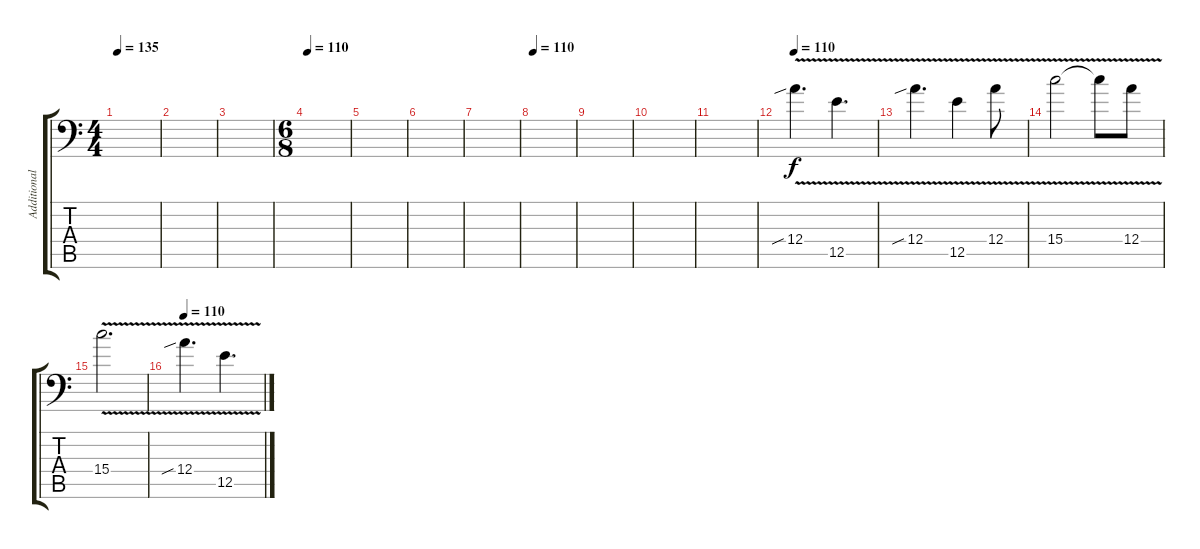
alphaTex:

\track ("Additional Guitar" "Additional") {instrument overdrivenguitar}
\staff {score tabs}
\tuning (B3 Gb3 D3 A2 E2 A1) {hide}
\ts (4 4)
\tempo 135
\clef f4
\ks c
|
|
|
\ts (6 8)
\tempo 110
|
|
|
|
\tempo 110
|
|
|
|
\tempo 110
12.4{v sib}.4{d volume 10} 12.5{v}.4{d} |
12.4{v sib}.4{d} 12.5{v}.4 12.4{v}.8 |
15.4{v}.2 15.4{t}.8 12.4{v}.8 |
15.4{v}.2{d} |
\tempo 110
12.4{v sib}.4{d} 12.5{v}.4{d}
